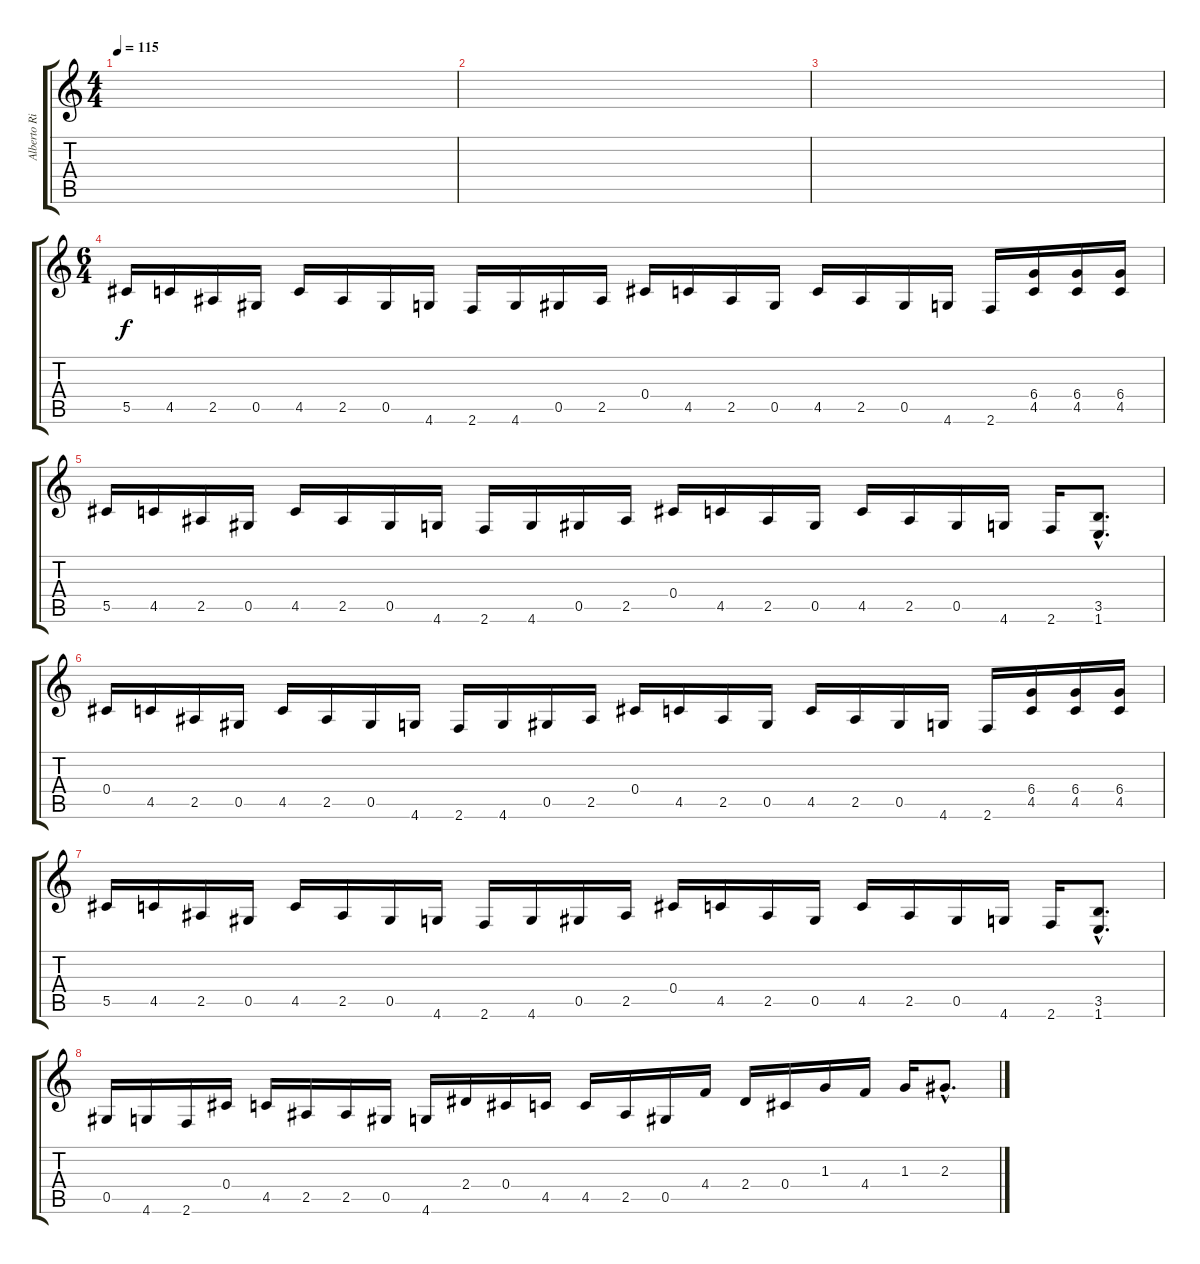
\track ("Alberto Rionda" "Alberto Ri") {instrument distortionguitar}
\staff {score tabs}
\tuning (Eb4 Bb3 Gb3 Db3 Ab2 Eb2) {hide}
\ts (4 4)
\tempo 115
\clef g2
\ks c
|
|
|
\ts (6 4)
5.5.16 4.5.16 2.5.16 0.5.16 4.5.16 2.5.16 0.5.16 4.6.16 2.6.16 4.6.16 0.5.16 2.5.16 0.4.16 4.5.16 2.5.16 0.5.16 4.5.16 2.5.16 0.5.16 4.6.16 2.6.16 (6.4 4.5).16 (6.4 4.5).16 (6.4 4.5).16 |
5.5.16 4.5.16 2.5.16 0.5.16 4.5.16 2.5.16 0.5.16 4.6.16 2.6.16 4.6.16 0.5.16 2.5.16 0.4.16 4.5.16 2.5.16 0.5.16 4.5.16 2.5.16 0.5.16 4.6.16 2.6.16 (3.5{hac} 1.6{hac}).8{d} |
0.4.16 4.5.16 2.5.16 0.5.16 4.5.16 2.5.16 0.5.16 4.6.16 2.6.16 4.6.16 0.5.16 2.5.16 0.4.16 4.5.16 2.5.16 0.5.16 4.5.16 2.5.16 0.5.16 4.6.16 2.6.16 (6.4 4.5).16 (6.4 4.5).16 (6.4 4.5).16 |
5.5.16 4.5.16 2.5.16 0.5.16 4.5.16 2.5.16 0.5.16 4.6.16 2.6.16 4.6.16 0.5.16 2.5.16 0.4.16 4.5.16 2.5.16 0.5.16 4.5.16 2.5.16 0.5.16 4.6.16 2.6.16 (3.5{hac} 1.6{hac}).8{d} |
0.5.16 4.6.16 2.6.16 0.4.16 4.5.16 2.5.16 2.5.16 0.5.16 4.6.16 2.4.16 0.4.16 4.5.16 4.5.16 2.5.16 0.5.16 4.4.16 2.4.16 0.4.16 1.3.16 4.4.16 1.3.16 2.3{hac}.8{d}
